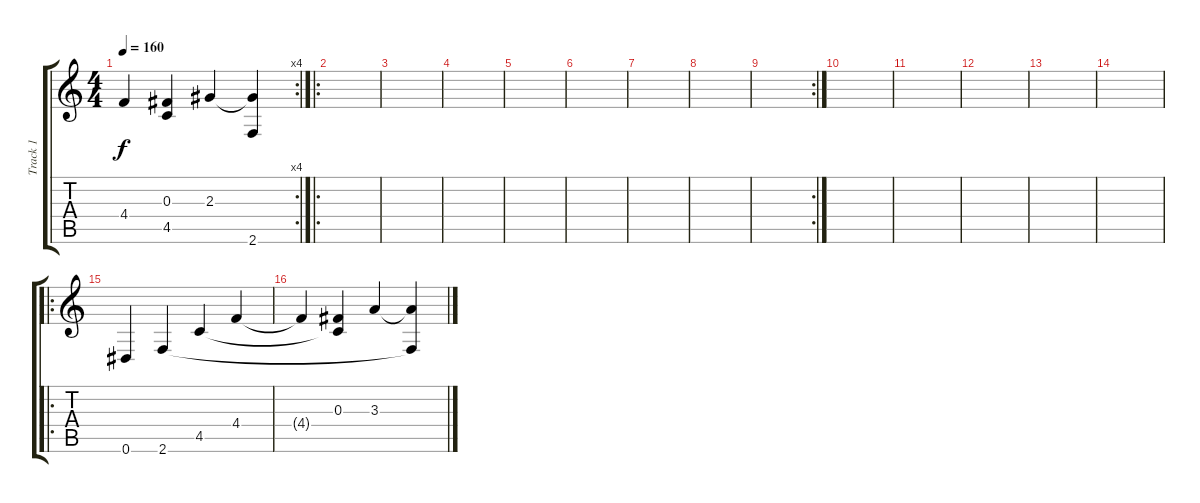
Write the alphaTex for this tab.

\track ("Track 1" "Track 1") {instrument acousticguitarsteel}
\staff {score tabs}
\tuning (Eb4 Bb3 Gb3 Db3 Ab2 Eb2) {hide}
\rc 4
\ts (4 4)
\tempo 160
\clef g2
\ks c
4.4{t}.4{dy f} (0.3 4.5{t}).4 2.3.4 (2.3{t} 2.6{t}).4 |
\ro
|
|
|
|
|
|
|
\rc 2
|
|
|
|
|
|
\ro
0.6.4 2.6.4 4.5.4 4.4.4 |
4.4{t}.4 (0.3 4.5{t}).4 3.3.4 (3.3{t} 2.6{t}).4
